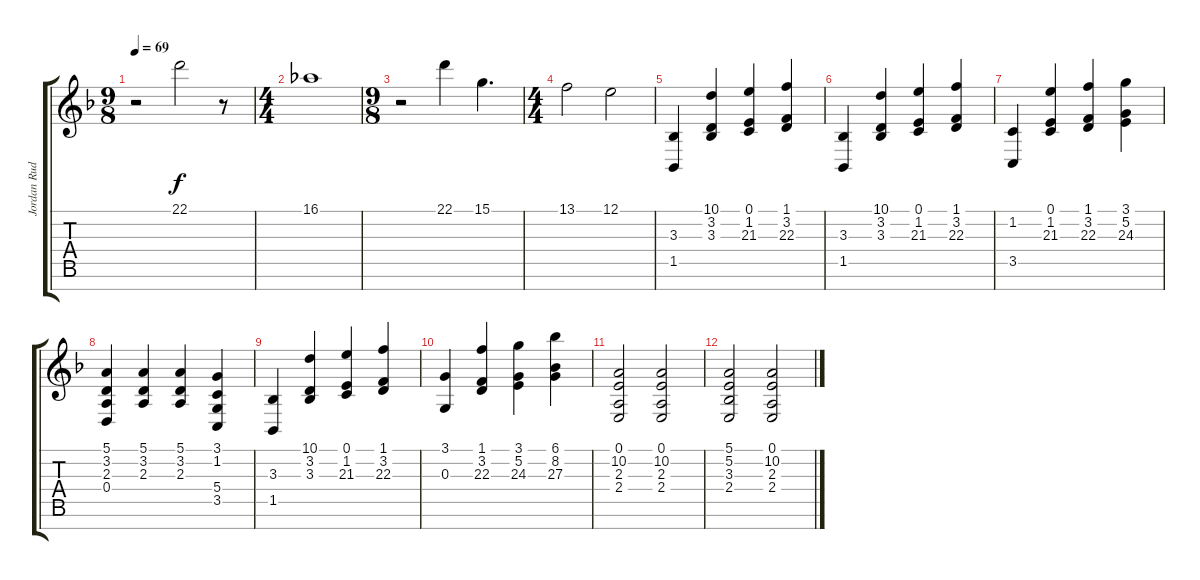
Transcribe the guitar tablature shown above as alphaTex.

\track ("Jordan Rudess - Keyboard" "Jordan Rud") {instrument acousticgrandpiano}
\staff {score tabs}
\tuning (E4 B3 G3 D3 A2 E2 B1) {hide}
\ts (9 8)
\tempo 69
\clef g2
\ks dminor
r.2{dy f} 22.1.2 r.8 |
\ts (4 4)
16.1.1 |
\ts (9 8)
r.2 22.1.4 15.1.4{d} |
\ts (4 4)
13.1.2 12.1.2 |
(3.3 1.5).4 (10.1 3.2 3.3).4 (0.1 1.2 21.3).4 (1.1 3.2 22.3).4 |
(3.3 1.5).4 (10.1 3.2 3.3).4 (0.1 1.2 21.3).4 (1.1 3.2 22.3).4 |
(1.2 3.5).4 (0.1 1.2 21.3).4 (1.1 3.2 22.3).4 (3.1 5.2 24.3).4 |
(5.1 3.2 2.3 0.4).4 (5.1 3.2 2.3).4 (5.1 3.2 2.3).4 (3.1 1.2 5.4 3.5).4 |
(3.3 1.5).4 (10.1 3.2 3.3).4 (0.1 1.2 21.3).4 (1.1 3.2 22.3).4 |
(3.1 0.3).4 (1.1 3.2 22.3).4 (3.1 5.2 24.3).4 (6.1 8.2 27.3).4 |
(0.1 10.2 2.3 2.4).2 (0.1 10.2 2.3 2.4).2 |
(5.1 5.2 3.3 2.4).2 (0.1 10.2 2.3 2.4).2
